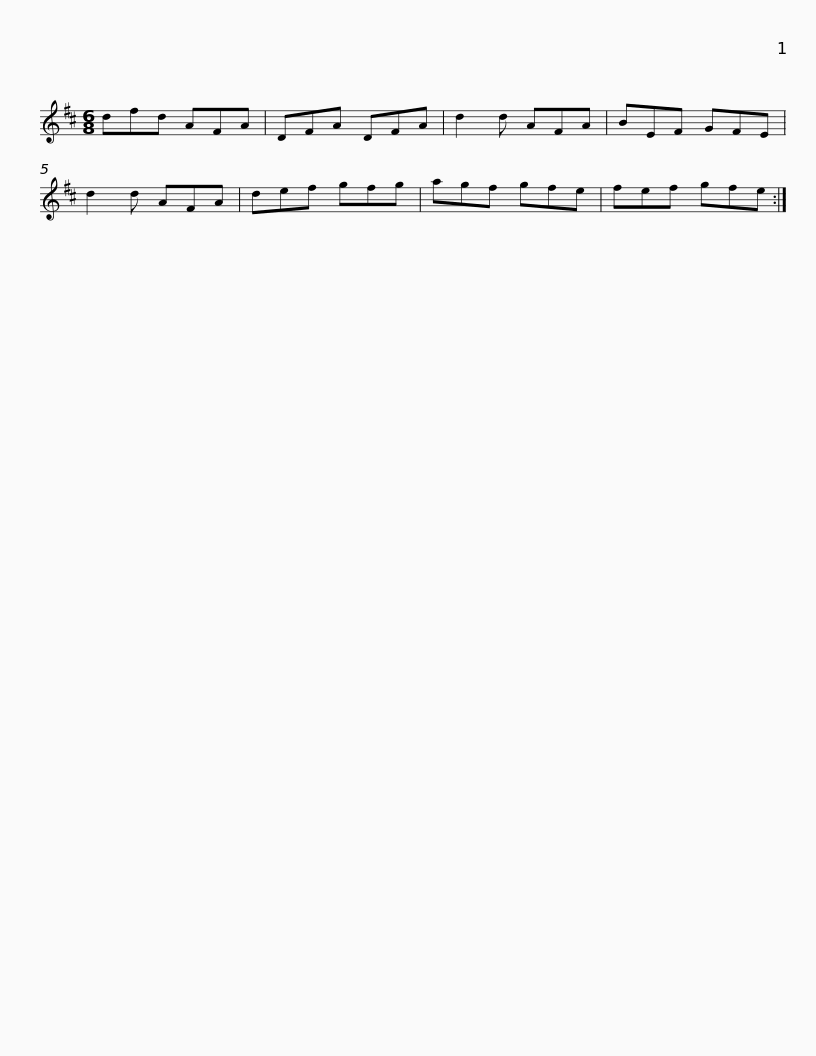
X:1
L:1/8
M:6/8
I:linebreak $
K:D
V:1 treble
V:1
 dfd AFA | DFA DFA | d2 d AFA | BEF GFE | d2 d AFA | %5
 def gfg | agf gfe |$ fef gfe :| %8
